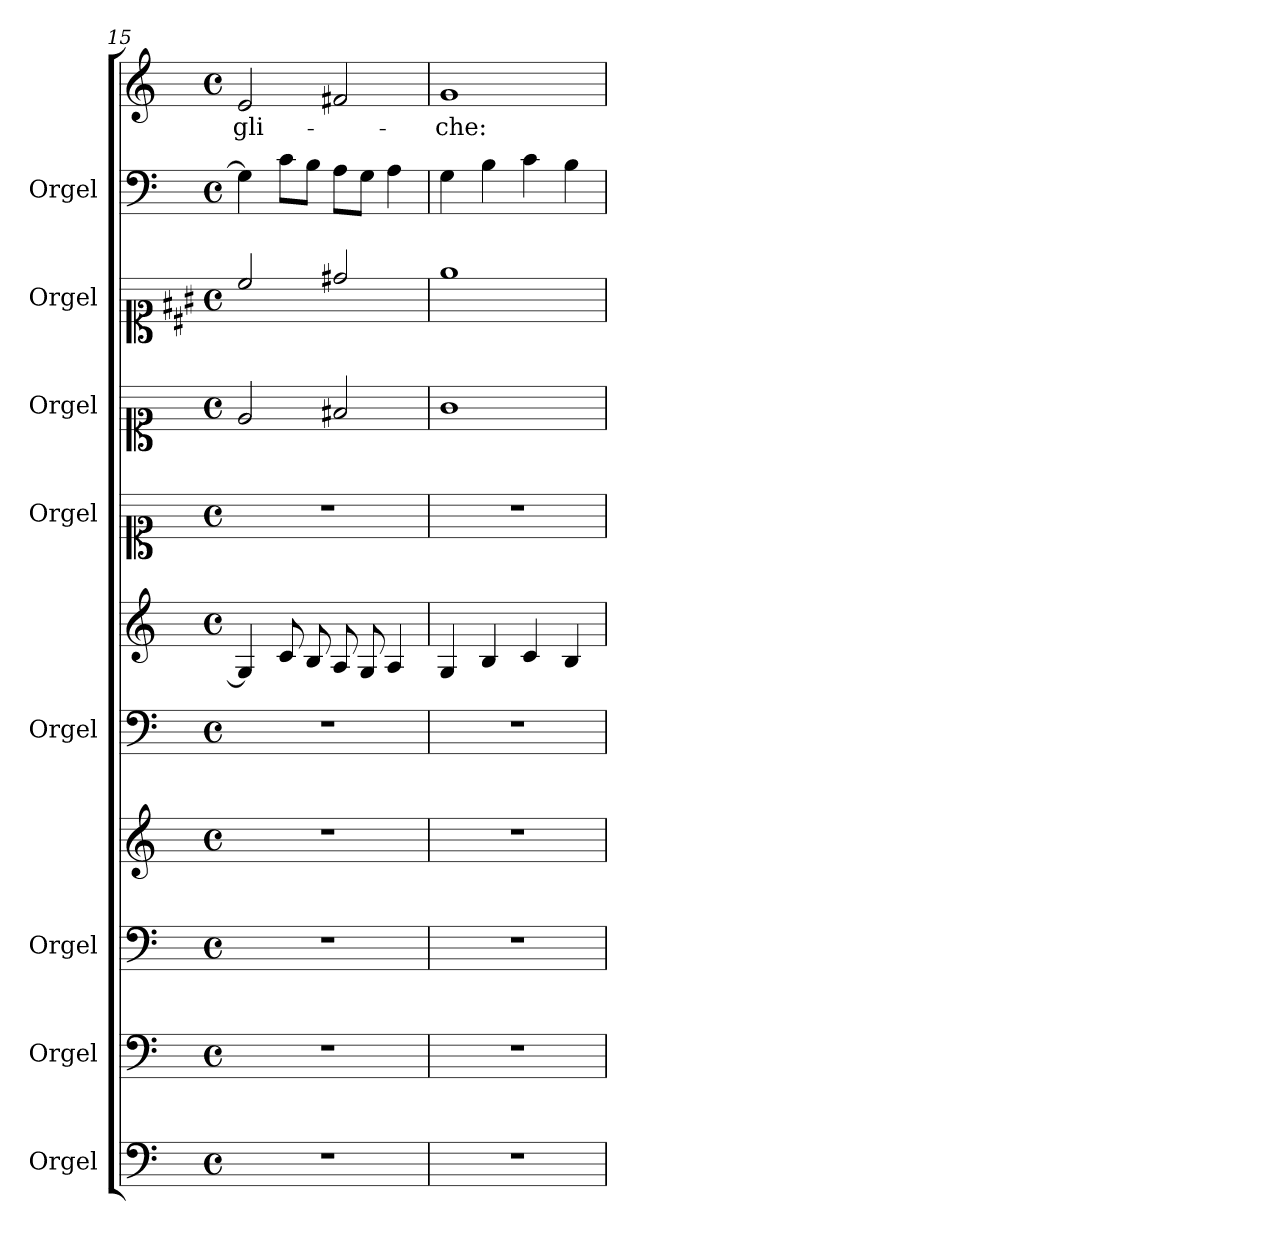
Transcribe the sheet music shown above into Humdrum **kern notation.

**kern	**kern	**kern	**kern	**kern	**kern	**kern	**kern	**kern	**kern	**kern	**text
*part8	*part7	*part6	*part6	*part5	*part5	*part4	*part3	*part2	*part1	*part1	*part1
*staff11	*staff10	*staff9	*staff8	*staff7	*staff6	*staff5	*staff4	*staff3	*staff2	*staff1	*staff1
*I"Orgel	*I"Orgel	*I"Orgel	*	*I"Orgel	*	*I"Orgel	*I"Orgel	*I"Orgel	*I"Orgel	*	*
*clefF4	*clefF4	*clefF4	*clefG2	*clefF4	*clefG2	*clefC1	*clefC1	*clefC1	*clefF4	*clefG2	*
*	*	*	*	*	*	*	*	*ITrd5c9	*	*	*
*k[]	*k[]	*k[]	*k[]	*k[]	*k[]	*k[]	*k[]	*k[]	*k[]	*k[]	*
*M4/4	*M4/4	*M4/4	*M4/4	*M4/4	*M4/4	*M4/4	*M4/4	*M4/4	*M4/4	*M4/4	*
*met(c)	*met(c)	*met(c)	*met(c)	*met(c)	*met(c)	*met(c)	*met(c)	*met(c)	*met(c)	*met(c)	*
=15	=15	=15	=15	=15	=15	=15	=15	=15	=15	=15	=15
!	!	!	!	!	!	!	!	!	!	!	!LO:LY:b
1r	1r	1r	1r	1r	4G/]	1r	2e/	2e/	4G\]	2e/	-gli-
.	.	.	.	.	8c/	.	.	.	8c\L	.	.
.	.	.	.	.	8B/	.	.	.	8B\J	.	.
.	.	.	.	.	8A/	.	2f#X/	2f#X/	8A\L	2f#X/	.
.	.	.	.	.	8G/	.	.	.	8G\J	.	.
.	.	.	.	.	4A/	.	.	.	4A\	.	.
=16	=16	=16	=16	=16	=16	=16	=16	=16	=16	=16	=16
!	!	!	!	!	!	!	!	!	!	!	!LO:LY:b
1r	1r	1r	1r	1r	4G/	1r	1g	1g	4G\	1g	-che:
.	.	.	.	.	4B/	.	.	.	4B\	.	.
.	.	.	.	.	4c/	.	.	.	4c\	.	.
.	.	.	.	.	4B/	.	.	.	4B\	.	.
=	=	=	=	=	=	=	=	=	=	=	=
*-	*-	*-	*-	*-	*-	*-	*-	*-	*-	*-	*-
